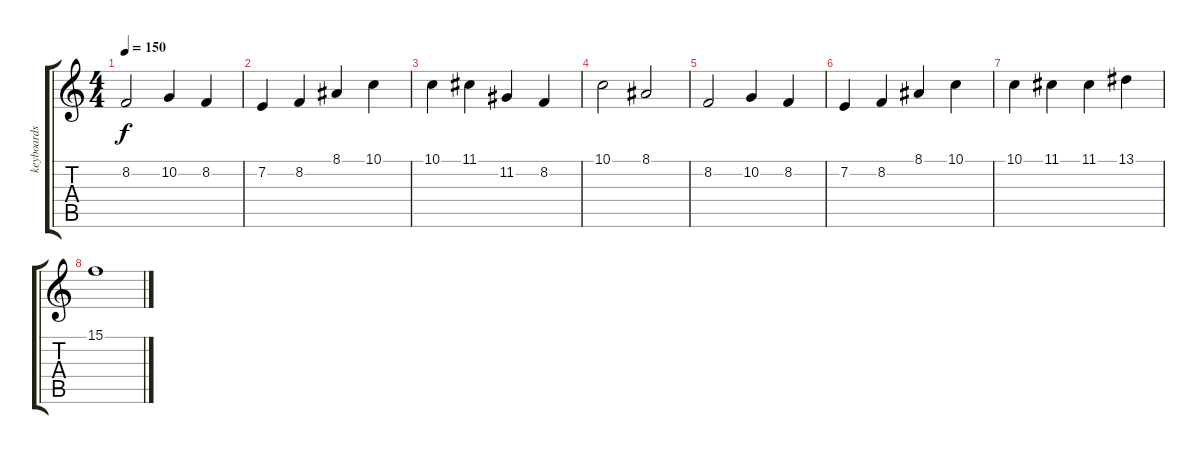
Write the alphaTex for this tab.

\track ("keyboards" "keyboards") {instrument choiraahs}
\staff {score tabs}
\tuning (D4 A3 F3 C3 G2 D2) {hide}
\ts (4 4)
\tempo 150
\clef g2
\ks c
8.2.2{dy f} 10.2.4 8.2.4 |
7.2.4 8.2.4 8.1.4 10.1.4 |
10.1.4 11.1.4 11.2.4 8.2.4 |
10.1.2 8.1.2 |
8.2.2 10.2.4 8.2.4 |
7.2.4 8.2.4 8.1.4 10.1.4 |
10.1.4 11.1.4 11.1.4 13.1.4 |
15.1.1
